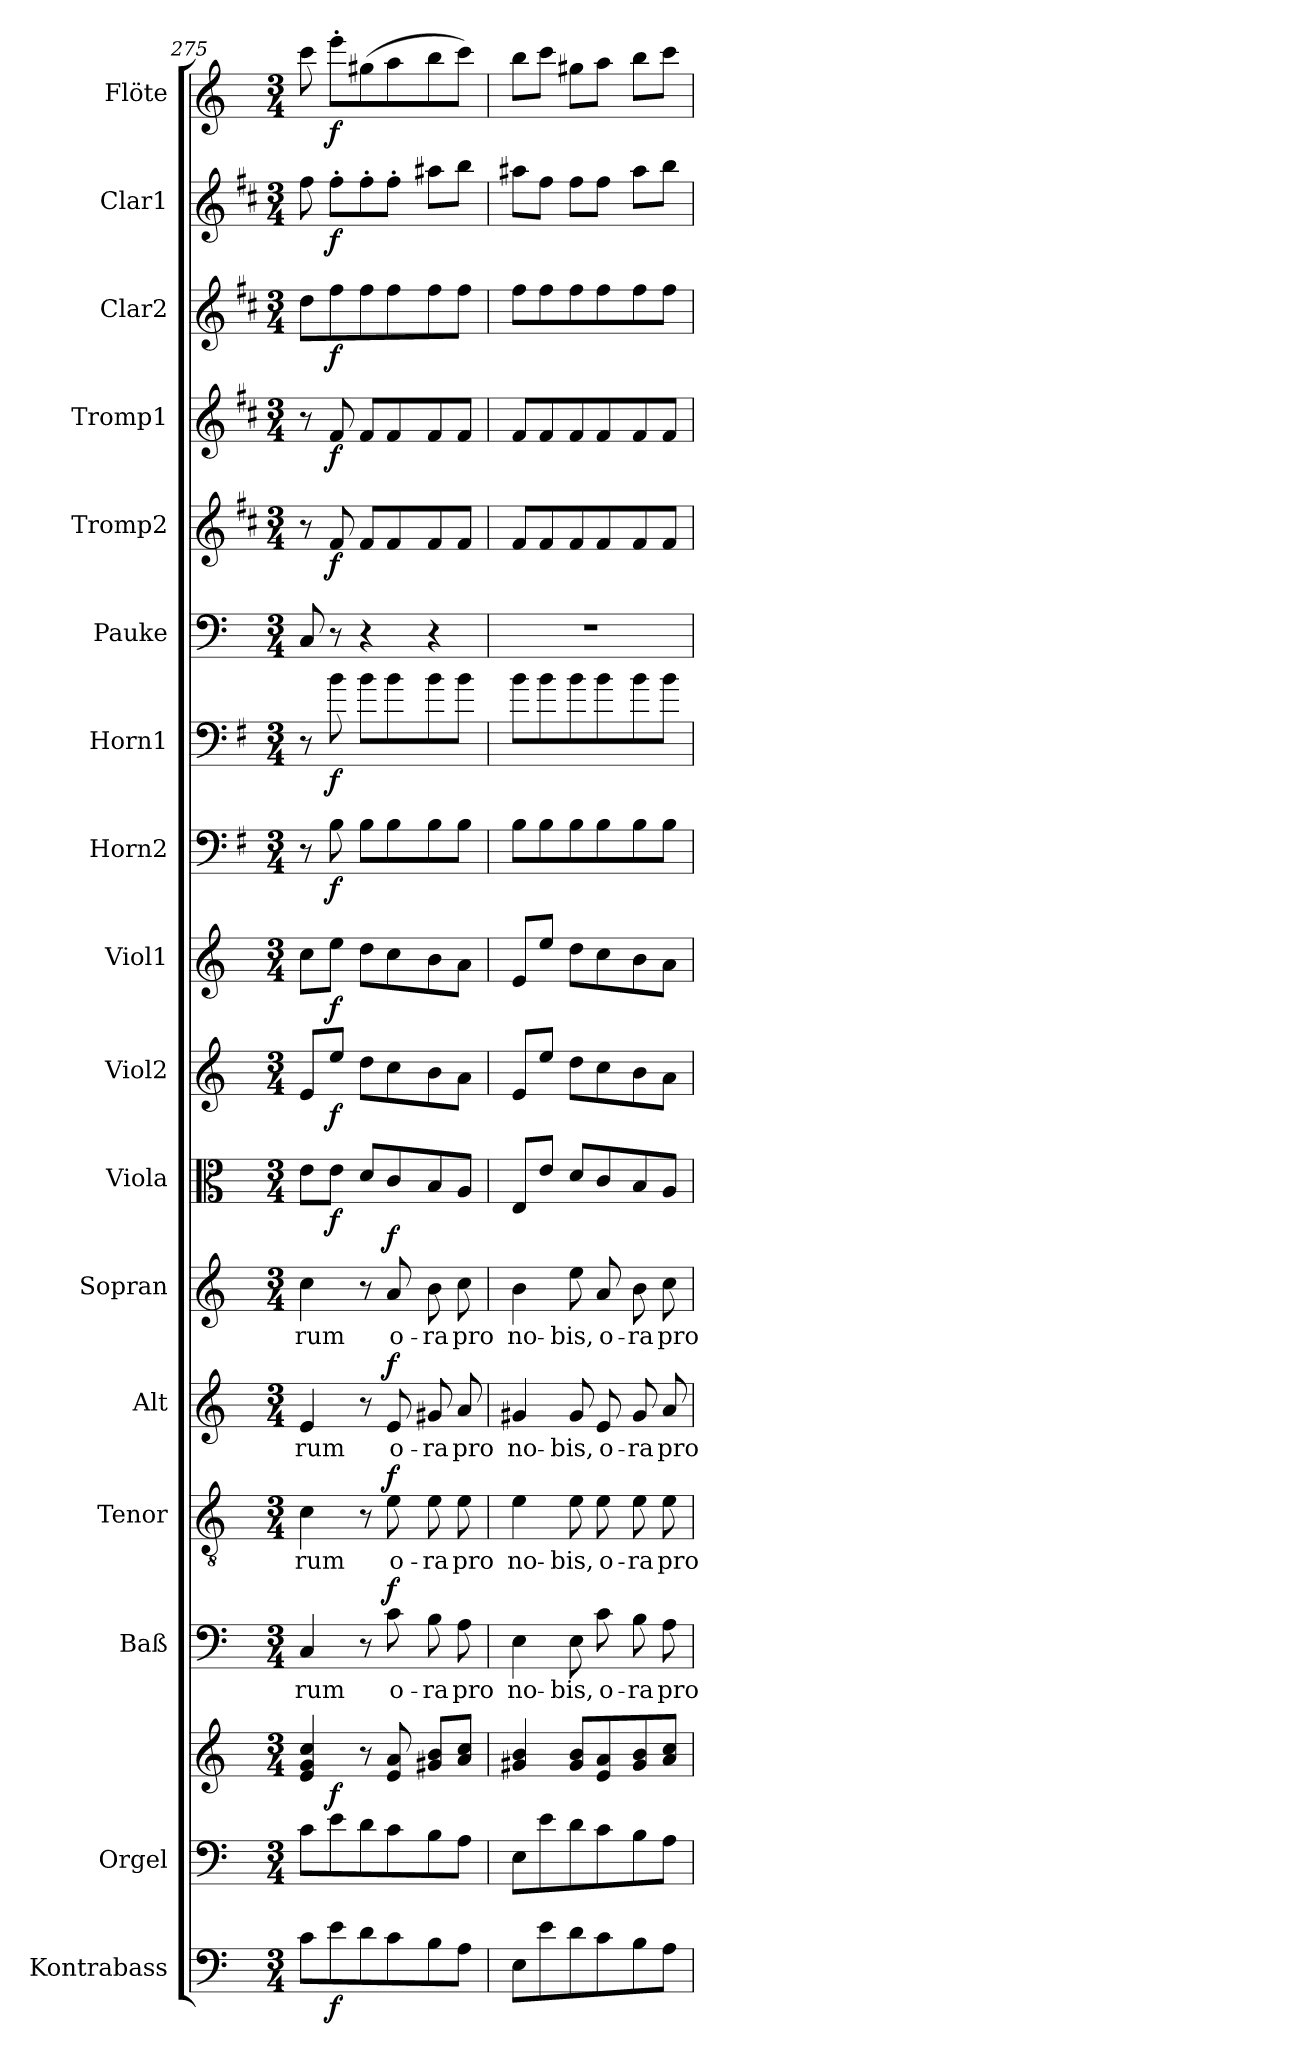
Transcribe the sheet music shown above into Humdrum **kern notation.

**kern	**dynam	**kern	**kern	**dynam	**kern	**text	**dynam	**kern	**text	**dynam	**kern	**text	**dynam	**kern	**text	**dynam	**kern	**dynam	**kern	**dynam	**kern	**dynam	**kern	**dynam	**kern	**dynam	**kern	**kern	**dynam	**kern	**dynam	**kern	**dynam	**kern	**dynam	**kern	**dynam
*part17	*part17	*part16	*part16	*part16	*part15	*part15	*part15	*part14	*part14	*part14	*part13	*part13	*part13	*part12	*part12	*part12	*part11	*part11	*part10	*part10	*part9	*part9	*part8	*part8	*part7	*part7	*part6	*part5	*part5	*part4	*part4	*part3	*part3	*part2	*part2	*part1	*part1
*staff18	*staff18	*staff17	*staff16	*staff16/17	*staff15	*staff15	*staff15	*staff14	*staff14	*staff14	*staff13	*staff13	*staff13	*staff12	*staff12	*staff12	*staff11	*staff11	*staff10	*staff10	*staff9	*staff9	*staff8	*staff8	*staff7	*staff7	*staff6	*staff5	*staff5	*staff4	*staff4	*staff3	*staff3	*staff2	*staff2	*staff1	*staff1
*I"Kontrabass	*	*I"Orgel	*	*	*I"Baß	*	*	*I"Tenor	*	*	*I"Alt	*	*	*I"Sopran	*	*	*I"Viola	*	*I"Viol2	*	*I"Viol1	*	*I"Horn2	*	*I"Horn1	*	*I"Pauke	*I"Tromp2	*	*I"Tromp1	*	*I"Clar2	*	*I"Clar1	*	*I"Flöte	*
*I'Kb	*	*	*	*	*I'B	*	*	*I'T	*	*	*I'A	*	*	*I'S	*	*	*I'Vla	*	*I'Vl2	*	*I'Vl1	*	*I'Hr2	*	*I'Hr1	*	*I'Pk	*I'Tr2	*	*I'Tr1	*	*I'Cl2	*	*I'Cl1	*	*I'Fl	*
!!LO:PB:g=z
*clefF4	*	*clefF4	*clefG2	*	*clefF4	*	*	*clefGv2	*	*	*clefG2	*	*	*clefG2	*	*	*clefC3	*	*clefG2	*	*clefG2	*	*clefF4	*	*clefF4	*	*clefF4	*clefG2	*	*clefG2	*	*clefG2	*	*clefG2	*	*clefG2	*
*ITrd7c12	*	*	*	*	*	*	*	*	*	*	*	*	*	*	*	*	*	*	*	*	*	*	*ITrd4c7	*	*ITrd4c7	*	*	*ITrd1c2	*	*ITrd1c2	*	*ITrd1c2	*	*ITrd1c2	*	*	*
*k[]	*	*k[]	*k[]	*	*k[]	*	*	*k[]	*	*	*k[]	*	*	*k[]	*	*	*k[]	*	*k[]	*	*k[]	*	*k[]	*	*k[]	*	*k[]	*k[]	*	*k[]	*	*k[]	*	*k[]	*	*k[]	*
*C:	*	*C:	*C:	*	*C:	*	*	*C:	*	*	*C:	*	*	*C:	*	*	*C:	*	*C:	*	*C:	*	*C:	*	*C:	*	*C:	*C:	*	*C:	*	*C:	*	*C:	*	*C:	*
*M3/4	*	*M3/4	*M3/4	*	*M3/4	*	*	*M3/4	*	*	*M3/4	*	*	*M3/4	*	*	*M3/4	*	*M3/4	*	*M3/4	*	*M3/4	*	*M3/4	*	*M3/4	*M3/4	*	*M3/4	*	*M3/4	*	*M3/4	*	*M3/4	*
=275	=275	=275	=275	=275	=275	=275	=275	=275	=275	=275	=275	=275	=275	=275	=275	=275	=275	=275	=275	=275	=275	=275	=275	=275	=275	=275	=275	=275	=275	=275	=275	=275	=275	=275	=275	=275	=275
!	!	!	!	!	!	!LO:LY:b	!	!	!LO:LY:b	!	!	!LO:LY:b	!	!	!LO:LY:b	!	!	!	!	!	!	!	!	!	!	!	!	!	!	!	!	!	!	!	!	!	!
8C\L	.	8c\L	4e/ 4g/ 4cc/	.	4C/	-rum	.	4c\	-rum	.	4e/	-rum	.	4cc\	-rum	.	8e\L	.	8e/L	.	8cc\L	.	8r	.	8r	.	8C/	8r	.	8r	.	8cc\L	.	8ee\	.	8ccc\	.
!	!LO:DY:b	!	!	!LO:DY:a=2	!	!	!	!	!	!	!	!	!	!	!	!	!	!LO:DY:b	!	!LO:DY:b	!	!LO:DY:b	!	!LO:DY:b	!	!LO:DY:b	!	!	!LO:DY:b	!	!LO:DY:b	!	!LO:DY:b	!	!LO:DY:b	!	!LO:DY:b
8E\	f	8e\	.	f	.	.	.	.	.	.	.	.	.	.	.	.	8e\J	f	8ee/J	f	8ee\J	f	8E\	f	8e\	f	8r	8e/	f	8e/	f	8ee\	f	8ee'>\L	f	8eee'>\L	f
8D\	.	8d\	8r	.	8r	.	.	8r	.	.	8r	.	.	8r	.	.	8d/L	.	8dd\L	.	8dd\L	.	8E\L	.	8e\L	.	4r	8e/L	.	8e/L	.	8ee\	.	8ee'>\	.	(>8gg#X\	.
!	!	!	!	!	!	!LO:LY:b	!LO:DY:a	!	!LO:LY:b	!LO:DY:a	!	!LO:LY:b	!LO:DY:a	!	!LO:LY:b	!LO:DY:a	!	!	!	!	!	!	!	!	!	!	!	!	!	!	!	!	!	!	!	!	!
8C\	.	8c\	8e/ 8a/	.	8c\	o-	f	8e\	o-	f	8e/	o-	f	8a/	o-	f	8c/	.	8cc\	.	8cc\	.	8E\	.	8e\	.	.	8e/	.	8e/	.	8ee\	.	8ee'>\J	.	8aa\	.
!	!	!	!	!	!	!LO:LY:b	!	!	!LO:LY:b	!	!	!LO:LY:b	!	!	!LO:LY:b	!	!	!	!	!	!	!	!	!	!	!	!	!	!	!	!	!	!	!	!	!	!
8BB\	.	8B\	8g#X/ 8b/L	.	8B\	-ra	.	8e\	-ra	.	8g#X/	-ra	.	8b\	-ra	.	8B/	.	8b\	.	8b\	.	8E\	.	8e\	.	4r	8e/	.	8e/	.	8ee\	.	8gg#X\L	.	8bb\	.
!	!	!	!	!	!	!LO:LY:b	!	!	!LO:LY:b	!	!	!LO:LY:b	!	!	!LO:LY:b	!	!	!	!	!	!	!	!	!	!	!	!	!	!	!	!	!	!	!	!	!	!
8AA\J	.	8A\J	8a/ 8cc/J	.	8A\	pro	.	8e\	pro	.	8a/	pro	.	8cc\	pro	.	8A/J	.	8a\J	.	8a\J	.	8E\J	.	8e\J	.	.	8e/J	.	8e/J	.	8ee\J	.	8aa\J	.	8ccc\J)	.
=276	=276	=276	=276	=276	=276	=276	=276	=276	=276	=276	=276	=276	=276	=276	=276	=276	=276	=276	=276	=276	=276	=276	=276	=276	=276	=276	=276	=276	=276	=276	=276	=276	=276	=276	=276	=276	=276
!	!	!	!	!	!	!LO:LY:b	!	!	!LO:LY:b	!	!	!LO:LY:b	!	!	!LO:LY:b	!	!	!	!	!	!	!	!	!	!	!	!	!	!	!	!	!	!	!	!	!	!
8EE\L	.	8E\L	4g#X/ 4b/	.	4E\	no-	.	4e\	no-	.	4g#X/	no-	.	4b\	no-	.	8E/L	.	8e/L	.	8e/L	.	8E\L	.	8e\L	.	2.r	8e/L	.	8e/L	.	8ee\L	.	8gg#X\L	.	8bb\L	.
8E\	.	8e\	.	.	.	.	.	.	.	.	.	.	.	.	.	.	8e/J	.	8ee/J	.	8ee/J	.	8E\	.	8e\	.	.	8e/	.	8e/	.	8ee\	.	8ee\J	.	8ccc\J	.
!	!	!	!	!	!	!LO:LY:b	!	!	!LO:LY:b	!	!	!LO:LY:b	!	!	!LO:LY:b	!	!	!	!	!	!	!	!	!	!	!	!	!	!	!	!	!	!	!	!	!	!
8D\	.	8d\	8g#/ 8b/L	.	8E\	-bis,	.	8e\	-bis,	.	8g#/	-bis,	.	8ee\	-bis,	.	8d/L	.	8dd\L	.	8dd\L	.	8E\	.	8e\	.	.	8e/	.	8e/	.	8ee\	.	8ee\L	.	8gg#X\L	.
!	!	!	!	!	!	!LO:LY:b	!	!	!LO:LY:b	!	!	!LO:LY:b	!	!	!LO:LY:b	!	!	!	!	!	!	!	!	!	!	!	!	!	!	!	!	!	!	!	!	!	!
8C\	.	8c\	8e/ 8a/	.	8c\	o-	.	8e\	o-	.	8e/	o-	.	8a/	o-	.	8c/	.	8cc\	.	8cc\	.	8E\	.	8e\	.	.	8e/	.	8e/	.	8ee\	.	8ee\J	.	8aa\J	.
!	!	!	!	!	!	!LO:LY:b	!	!	!LO:LY:b	!	!	!LO:LY:b	!	!	!LO:LY:b	!	!	!	!	!	!	!	!	!	!	!	!	!	!	!	!	!	!	!	!	!	!
8BB\	.	8B\	8g#/ 8b/	.	8B\	-ra	.	8e\	-ra	.	8g#/	-ra	.	8b\	-ra	.	8B/	.	8b\	.	8b\	.	8E\	.	8e\	.	.	8e/	.	8e/	.	8ee\	.	8gg#\L	.	8bb\L	.
!	!	!	!	!	!	!LO:LY:b	!	!	!LO:LY:b	!	!	!LO:LY:b	!	!	!LO:LY:b	!	!	!	!	!	!	!	!	!	!	!	!	!	!	!	!	!	!	!	!	!	!
8AA\J	.	8A\J	8a/ 8cc/J	.	8A\	pro	.	8e\	pro	.	8a/	pro	.	8cc\	pro	.	8A/J	.	8a\J	.	8a\J	.	8E\J	.	8e\J	.	.	8e/J	.	8e/J	.	8ee\J	.	8aa\J	.	8ccc\J	.
=	=	=	=	=	=	=	=	=	=	=	=	=	=	=	=	=	=	=	=	=	=	=	=	=	=	=	=	=	=	=	=	=	=	=	=	=	=
*-	*-	*-	*-	*-	*-	*-	*-	*-	*-	*-	*-	*-	*-	*-	*-	*-	*-	*-	*-	*-	*-	*-	*-	*-	*-	*-	*-	*-	*-	*-	*-	*-	*-	*-	*-	*-	*-
